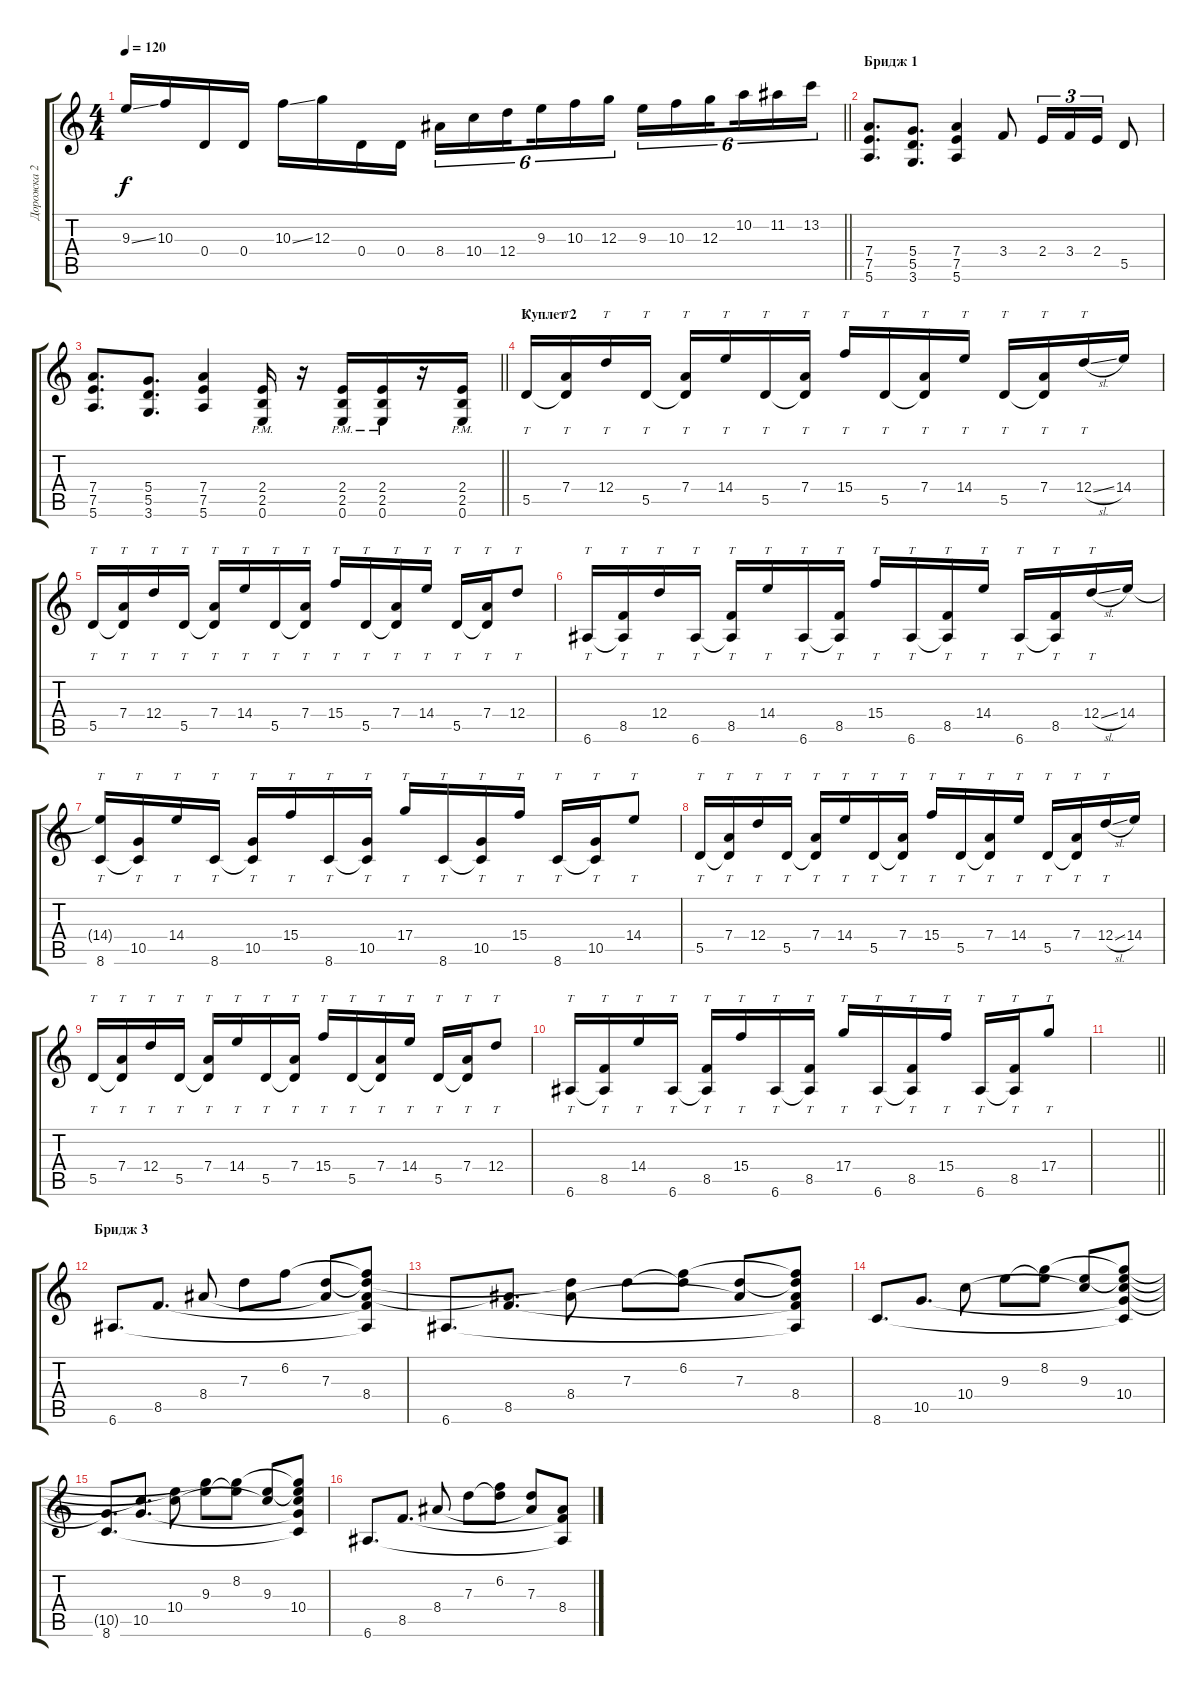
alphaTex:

\track ("Дорожка 2" "Дорожка 2") {instrument distortionguitar}
\staff {score tabs}
\tuning (E4 B3 G3 D3 A2 E2) {hide}
\ts (4 4)
\tempo 120
\clef g2
\barLineRight lightlight
\ks c
9.3{ss}.16{dy f} 10.3.16 0.4.16 0.4.16 10.3{ss}.16 12.3.16 0.4.16 0.4.16 8.4.16{tu (6 4)} 10.4.16{tu (6 4)} 12.4.16{tu (6 4) beam splitsecondary} 9.3.16{tu (6 4)} 10.3.16{tu (6 4)} 12.3.16{tu (6 4)} 9.3.16{tu (6 4)} 10.3.16{tu (6 4)} 12.3.16{tu (6 4) beam splitsecondary} 10.2.16{tu (6 4)} 11.2.16{tu (6 4)} 13.2.16{tu (6 4)} |
\section ("" "Бридж 1")
(7.4 7.5 5.6).8{d} (5.4 5.5 3.6).8{d} (7.4 7.5 5.6).4 3.4.8 2.4.16{tu (3 2)} 3.4.16{tu (3 2)} 2.4.16{tu (3 2)} 5.5.8 |
\barLineRight lightlight
(7.4 7.5 5.6).8{d} (5.4 5.5 3.6).8{d} (7.4 7.5 5.6).4 (2.4{pm} 2.5{pm} 0.6{pm}).16 r.16 (2.4{pm} 2.5{pm} 0.6{pm}).16 (2.4{pm} 2.5{pm} 0.6{pm}).16 r.16 (2.4{pm} 2.5{pm} 0.6{pm}).16 |
\section ("" "Куплет 2")
5.5.16{tt} (7.4 5.5{t}).16{tt} 12.4.16{tt} 5.5.16{tt} (7.4 5.5{t}).16{tt} 14.4.16{tt} 5.5.16{tt} (7.4 5.5{t}).16{tt} 15.4.16{tt} 5.5.16{tt} (7.4 5.5{t}).16{tt} 14.4.16{tt} 5.5.16{tt} (7.4 5.5{t}).16{tt} 12.4{sl}.16{tt} 14.4.16 |
5.5.16{tt} (7.4 5.5{t}).16{tt} 12.4.16{tt} 5.5.16{tt} (7.4 5.5{t}).16{tt} 14.4.16{tt} 5.5.16{tt} (7.4 5.5{t}).16{tt} 15.4.16{tt} 5.5.16{tt} (7.4 5.5{t}).16{tt} 14.4.16{tt} 5.5.16{tt} (7.4 5.5{t}).16{tt} 12.4.8{tt} |
6.6.16{tt} (8.5 6.6{t}).16{tt} 12.4.16{tt} 6.6.16{tt} (8.5 6.6{t}).16{tt} 14.4.16{tt} 6.6.16{tt} (8.5 6.6{t}).16{tt} 15.4.16{tt} 6.6.16{tt} (8.5 6.6{t}).16{tt} 14.4.16{tt} 6.6.16{tt} (8.5 6.6{t}).16{tt} 12.4{sl}.16{tt} 14.4.16 |
(14.4{t} 8.6).16{tt} (10.5 8.6{t}).16{tt} 14.4.16{tt} 8.6.16{tt} (10.5 8.6{t}).16{tt} 15.4.16{tt} 8.6.16{tt} (10.5 8.6{t}).16{tt} 17.4.16{tt} 8.6.16{tt} (10.5 8.6{t}).16{tt} 15.4.16{tt} 8.6.16{tt} (10.5 8.6{t}).16{tt} 14.4.8{tt} |
5.5.16{tt} (7.4 5.5{t}).16{tt} 12.4.16{tt} 5.5.16{tt} (7.4 5.5{t}).16{tt} 14.4.16{tt} 5.5.16{tt} (7.4 5.5{t}).16{tt} 15.4.16{tt} 5.5.16{tt} (7.4 5.5{t}).16{tt} 14.4.16{tt} 5.5.16{tt} (7.4 5.5{t}).16{tt} 12.4{sl}.16{tt} 14.4.16 |
5.5.16{tt} (7.4 5.5{t}).16{tt} 12.4.16{tt} 5.5.16{tt} (7.4 5.5{t}).16{tt} 14.4.16{tt} 5.5.16{tt} (7.4 5.5{t}).16{tt} 15.4.16{tt} 5.5.16{tt} (7.4 5.5{t}).16{tt} 14.4.16{tt} 5.5.16{tt} (7.4 5.5{t}).16{tt} 12.4.8{tt} |
6.6.16{tt} (8.5 6.6{t}).16{tt} 14.4.16{tt} 6.6.16{tt} (8.5 6.6{t}).16{tt} 15.4.16{tt} 6.6.16{tt} (8.5 6.6{t}).16{tt} 17.4.16{tt} 6.6.16{tt} (8.5 6.6{t}).16{tt} 15.4.16{tt} 6.6.16{tt} (8.5 6.6{t}).16{tt} 17.4.8{tt} |
\barLineRight lightlight
|
\section ("" "Бридж 3")
6.6.8{d instrument electricguitarclean} 8.5.8{d} 8.4.8 7.3.8 6.2.8 (7.3 8.4{t}).8 (6.2{t} 7.3{t} 8.4 8.5{t} 6.6{t}).8 |
6.6.8{d} (8.4{t} 8.5).8{d} (7.3{t} 8.4).8 7.3.8 (6.2 7.3{t}).8 (7.3 8.4{t}).8 (6.2{t} 7.3{t} 8.4 8.5{t} 6.6{t}).8 |
8.6.8{d} 10.5.8{d} 10.4.8 9.3.8 (8.2 9.3{t}).8 (9.3 10.4{t}).8 (8.2{t} 9.3{t} 10.4 10.5{t} 8.6{t}).8 |
(10.5{t} 8.6).8{d} (10.4{t} 10.5).8{d} (9.3{t} 10.4).8 (8.2{t} 9.3).8 (8.2 9.3{t}).8 (9.3 10.4{t}).8 (8.2{t} 9.3{t} 10.4 10.5{t} 8.6{t}).8 |
6.6.8{d} 8.5.8{d} 8.4.8 7.3.8 (6.2 7.3{t}).8 (7.3 8.4{t}).8 (8.4 8.5{t} 6.6{t}).8
